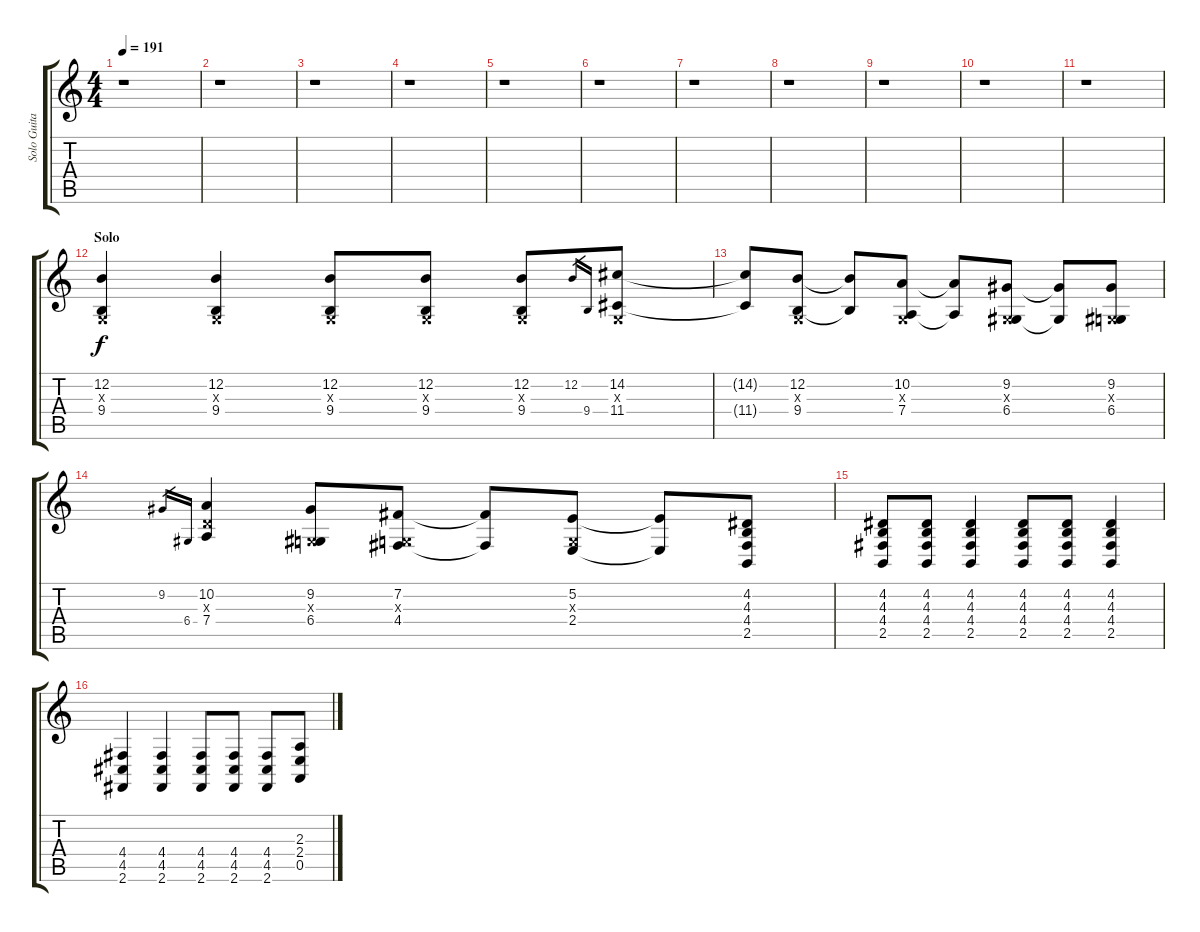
\track ("Solo Guitar (Billie Joe Armstrong)" "Solo Guita") {instrument birdtweet}
\staff {score tabs}
\tuning (E4 B3 G3 D3 A2 E2) {hide}
\ts (4 4)
\tempo 191
\clef g2
\ks c
r.1{dy f} |
r.1 |
r.1 |
r.1 |
r.1 |
r.1 |
r.1 |
r.1 |
r.1 |
r.1 |
r.1 |
\section ("" "Solo")
(12.2 0.3{x} 9.4).4 (12.2 0.3{x} 9.4).4 (12.2 0.3{x} 9.4).8 (12.2 0.3{x} 9.4).8 (12.2 0.3{x} 9.4).8 12.2.16{gr} 9.4.16{gr} (14.2 0.3{x} 11.4).8 |
(14.2{t} 11.4{t}).8 (12.2 0.3{x} 9.4).8 (12.2{t} 9.4{t}).8 (10.2 0.3{x} 7.4).8 (10.2{t} 7.4{t}).8 (9.2 0.3{x} 6.4).8 (9.2{t} 6.4{t}).8 (9.2 0.3{x} 6.4).8 |
9.2.16{gr} 6.4.16{gr} (10.2 7.3{x} 7.4).4 (9.2 0.3{x} 6.4).8 (7.2 0.3{x} 4.4).8 (7.2{t} 4.4{t}).8 (5.2 0.3{x} 2.4).8 (5.2{t} 2.4{t}).8 (4.2 4.3 4.4 2.5).8 |
(4.2 4.3 4.4 2.5).8 (4.2 4.3 4.4 2.5).8 (4.2 4.3 4.4 2.5).4 (4.2 4.3 4.4 2.5).8 (4.2 4.3 4.4 2.5).8 (4.2 4.3 4.4 2.5).4 |
(4.4 4.5 2.6).4 (4.4 4.5 2.6).4 (4.4 4.5 2.6).8 (4.4 4.5 2.6).8 (4.4 4.5 2.6).8 (2.3 2.4 0.5).8
